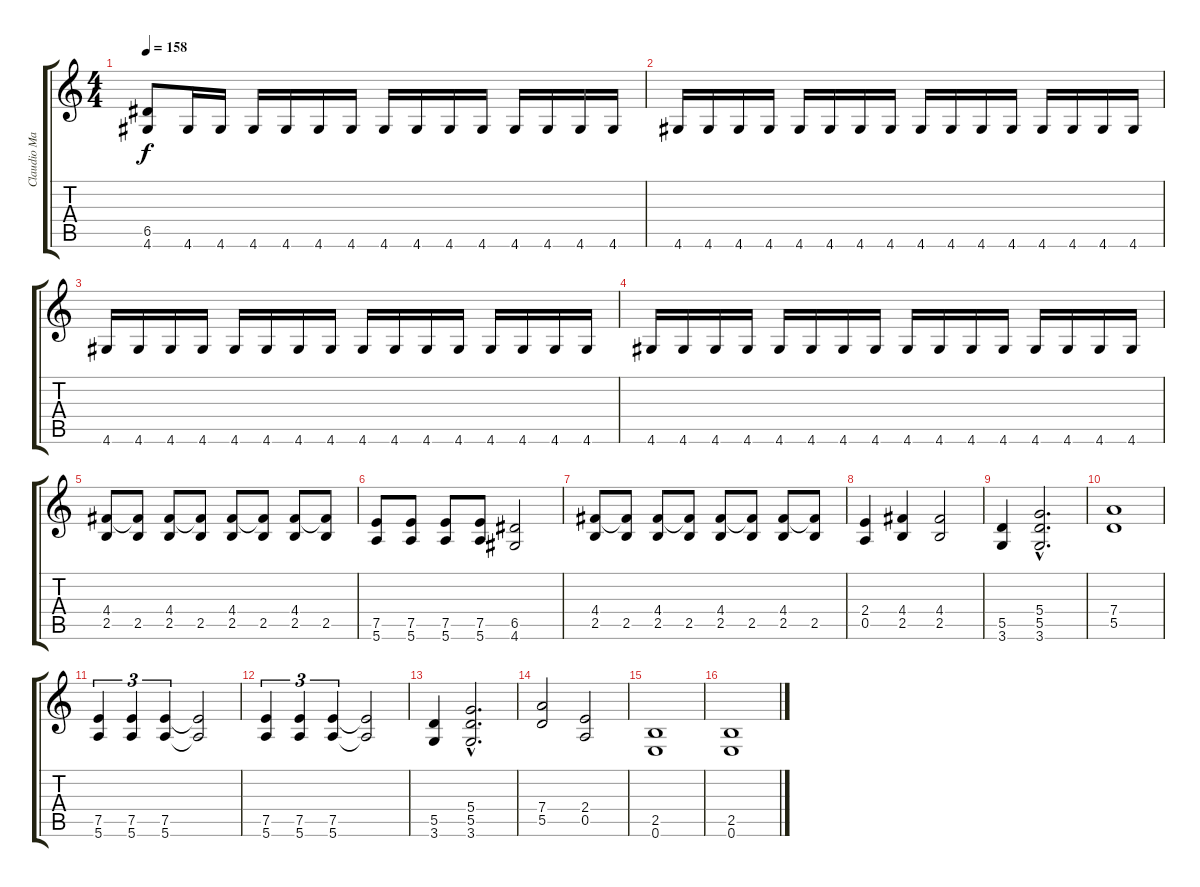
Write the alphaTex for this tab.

\track ("Claudio Marciello (Gtr 2)" "Claudio Ma") {instrument distortionguitar}
\staff {score tabs}
\tuning (E4 B3 G3 D3 A2 E2) {hide}
\ts (4 4)
\tempo 158
\clef g2
\ks c
(6.5 4.6).8{dy f} 4.6.16 4.6.16 4.6.16 4.6.16 4.6.16 4.6.16 4.6.16 4.6.16 4.6.16 4.6.16 4.6.16 4.6.16 4.6.16 4.6.16 |
4.6.16 4.6.16 4.6.16 4.6.16 4.6.16 4.6.16 4.6.16 4.6.16 4.6.16 4.6.16 4.6.16 4.6.16 4.6.16 4.6.16 4.6.16 4.6.16 |
4.6.16 4.6.16 4.6.16 4.6.16 4.6.16 4.6.16 4.6.16 4.6.16 4.6.16 4.6.16 4.6.16 4.6.16 4.6.16 4.6.16 4.6.16 4.6.16 |
4.6.16 4.6.16 4.6.16 4.6.16 4.6.16 4.6.16 4.6.16 4.6.16 4.6.16 4.6.16 4.6.16 4.6.16 4.6.16 4.6.16 4.6.16 4.6.16 |
(4.4 2.5).8 (4.4{t} 2.5).8 (4.4 2.5).8 (4.4{t} 2.5).8 (4.4 2.5).8 (4.4{t} 2.5).8 (4.4 2.5).8 (4.4{t} 2.5).8 |
(7.5 5.6).8 (7.5 5.6).8 (7.5 5.6).8 (7.5 5.6).8 (6.5 4.6).2 |
(4.4 2.5).8 (4.4{t} 2.5).8 (4.4 2.5).8 (4.4{t} 2.5).8 (4.4 2.5).8 (4.4{t} 2.5).8 (4.4 2.5).8 (4.4{t} 2.5).8 |
(2.4 0.5).4 (4.4 2.5).4 (4.4 2.5).2 |
(5.5 3.6).4 (5.4{hac} 5.5{hac} 3.6{hac}).2{d} |
(7.4 5.5).1 |
(7.5 5.6).4{tu (3 2)} (7.5 5.6).4{tu (3 2)} (7.5 5.6).4{tu (3 2)} (7.5{t} 5.6{t}).2 |
(7.5 5.6).4{tu (3 2)} (7.5 5.6).4{tu (3 2)} (7.5 5.6).4{tu (3 2)} (7.5{t} 5.6{t}).2 |
(5.5 3.6).4 (5.4{hac} 5.5{hac} 3.6{hac}).2{d} |
(7.4 5.5).2 (2.4 0.5).2 |
(2.5 0.6).1 |
(2.5 0.6).1
